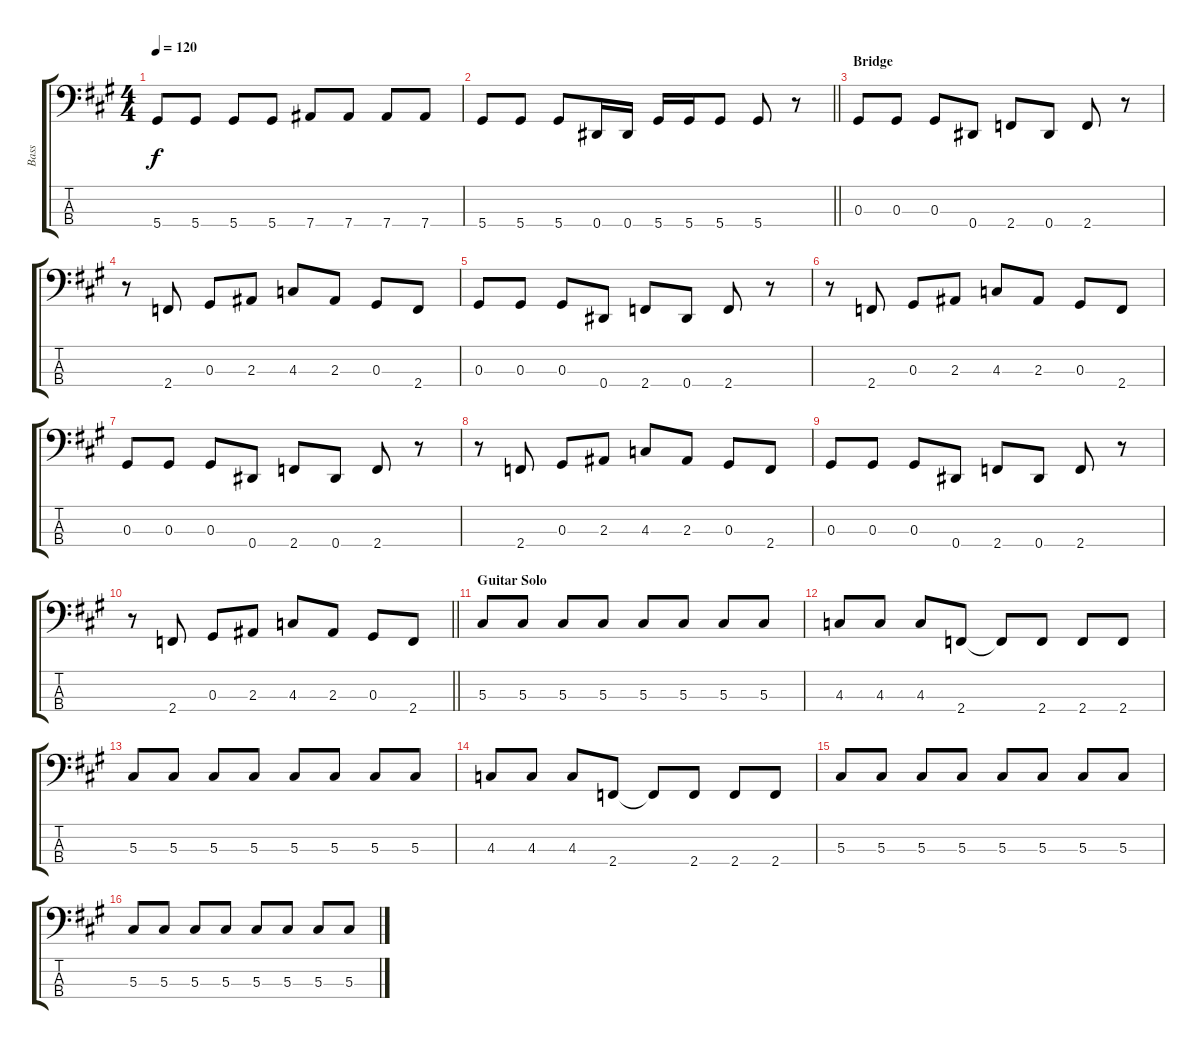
\track ("Bass" "Bass") {instrument electricbassfinger}
\staff {score tabs}
\tuning (Gb2 Db2 Ab1 Eb1) {hide}
\ts (4 4)
\tempo 120
\clef f4
\ks a
5.4.8{dy f} 5.4.8 5.4.8 5.4.8 7.4.8 7.4.8 7.4.8 7.4.8 |
\barLineRight lightlight
5.4.8 5.4.8 5.4.8 0.4.16 0.4.16 5.4.16 5.4.16 5.4.8 5.4.8 r.8 |
\section ("" "Bridge")
0.3.8 0.3.8 0.3.8 0.4.8 2.4.8 0.4.8 2.4.8 r.8 |
r.8 2.4.8 0.3.8 2.3.8 4.3.8 2.3.8 0.3.8 2.4.8 |
0.3.8 0.3.8 0.3.8 0.4.8 2.4.8 0.4.8 2.4.8 r.8 |
r.8 2.4.8 0.3.8 2.3.8 4.3.8 2.3.8 0.3.8 2.4.8 |
0.3.8 0.3.8 0.3.8 0.4.8 2.4.8 0.4.8 2.4.8 r.8 |
r.8 2.4.8 0.3.8 2.3.8 4.3.8 2.3.8 0.3.8 2.4.8 |
0.3.8 0.3.8 0.3.8 0.4.8 2.4.8 0.4.8 2.4.8 r.8 |
\barLineRight lightlight
r.8 2.4.8 0.3.8 2.3.8 4.3.8 2.3.8 0.3.8 2.4.8 |
\section ("" "Guitar Solo")
5.3.8 5.3.8 5.3.8 5.3.8 5.3.8 5.3.8 5.3.8 5.3.8 |
4.3.8 4.3.8 4.3.8 2.4.8 2.4{t}.8 2.4.8 2.4.8 2.4.8 |
5.3.8 5.3.8 5.3.8 5.3.8 5.3.8 5.3.8 5.3.8 5.3.8 |
4.3.8 4.3.8 4.3.8 2.4.8 2.4{t}.8 2.4.8 2.4.8 2.4.8 |
5.3.8 5.3.8 5.3.8 5.3.8 5.3.8 5.3.8 5.3.8 5.3.8 |
5.3.8 5.3.8 5.3.8 5.3.8 5.3.8 5.3.8 5.3.8 5.3.8
